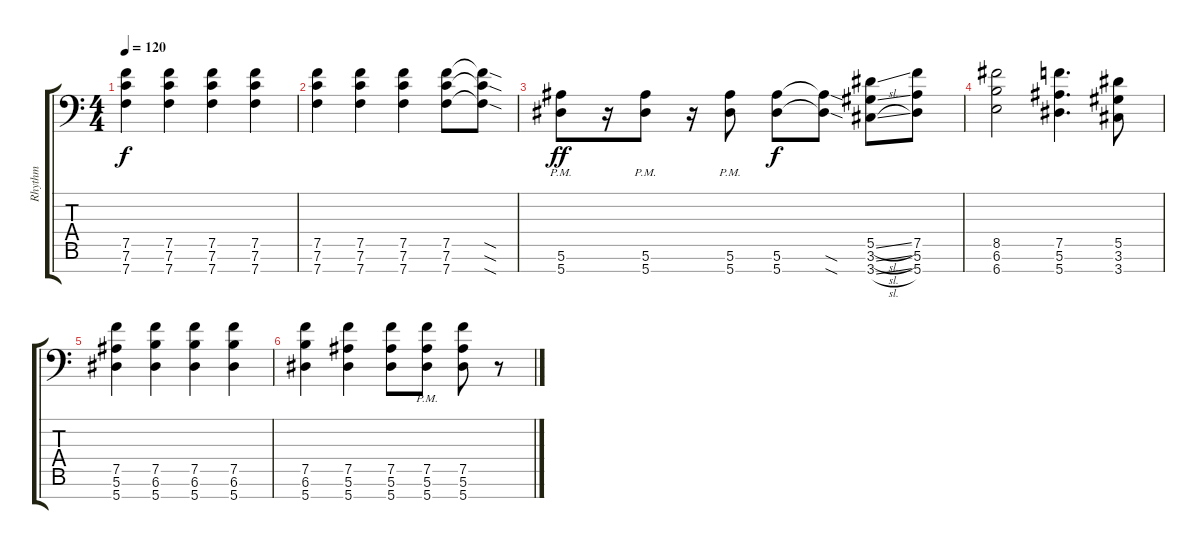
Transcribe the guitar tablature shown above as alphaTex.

\track ("Rhythm" "Rhythm") {instrument distortionguitar}
\staff {score tabs}
\tuning (F4 C4 Ab3 Eb3 Bb2 F2 Bb1) {hide}
\ts (4 4)
\tempo 120
\clef f4
\ks c
(7.5 7.6 7.7).4{dy f} (7.5 7.6 7.7).4 (7.5 7.6 7.7).4 (7.5 7.6 7.7).4 |
(7.5 7.6 7.7).4 (7.5 7.6 7.7).4 (7.5 7.6 7.7).4 (7.5 7.6 7.7).8 (7.5{sod t} 7.6{sod t} 7.7{sod t}).8 |
(5.6{pm} 5.7{pm}).8{dy ff} r.16 (5.6{pm} 5.7{pm}).8 r.16 (5.6{pm} 5.7{pm}).8 (5.6 5.7).8{dy f} (5.6{sod t} 5.7{sod t}).8 (5.5{sl} 3.6{sl} 3.7{sl}).8 (7.5 5.6 5.7).8 |
(8.5 6.6 6.7).2 (7.5 5.6 5.7).4{d} (5.5 3.6 3.7).8 |
(7.5 5.6 5.7).4 (7.5 6.6 5.7).4 (7.5 6.6 5.7).4 (7.5 6.6 5.7).4 |
(7.5 6.6 5.7).4 (7.5 5.6 5.7).4 (7.5 5.6 5.7).8 (7.5{pm} 5.6{pm} 5.7{pm}).8 (7.5 5.6 5.7).8 r.8
